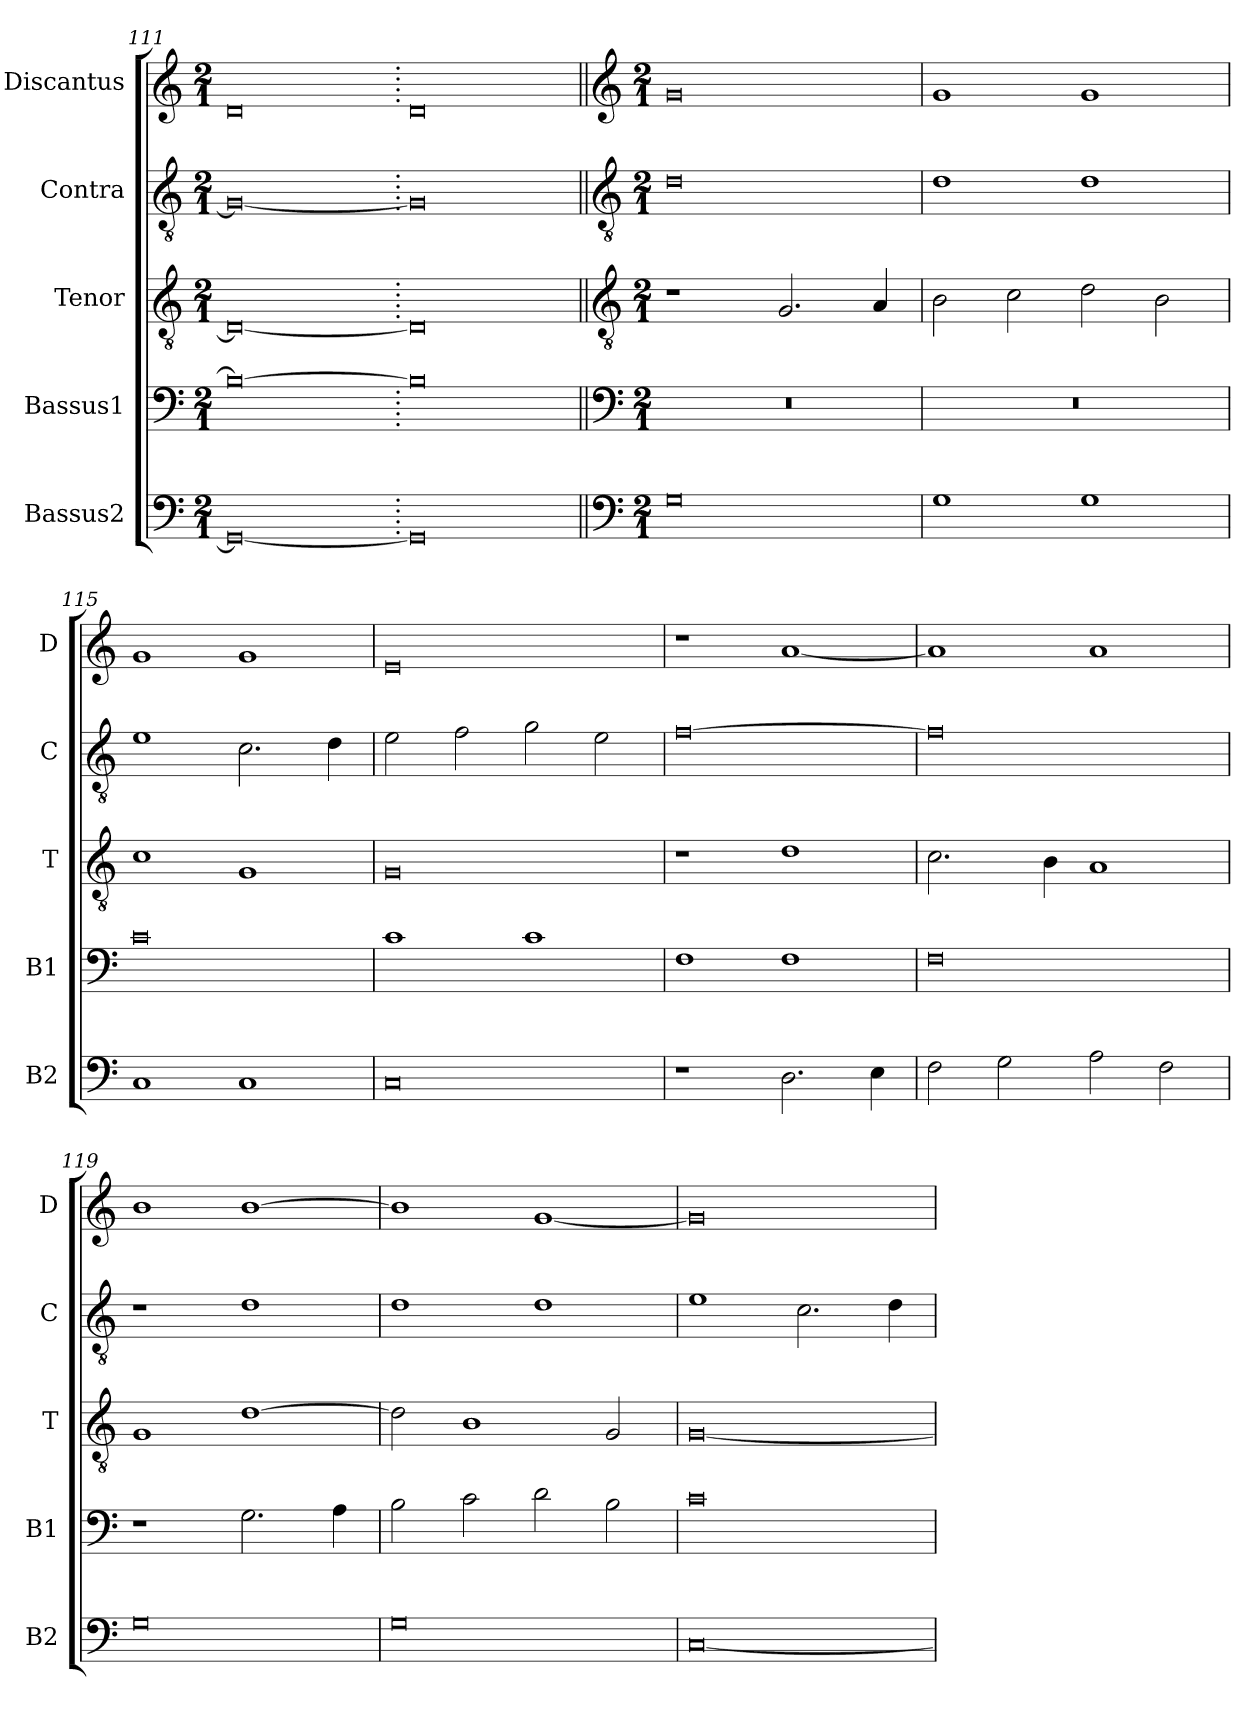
**kern	**kern	**kern	**kern	**kern
*part5	*part4	*part3	*part2	*part1
*staff5	*staff4	*staff3	*staff2	*staff1
*I"Bassus2	*I"Bassus1	*I"Tenor	*I"Contra	*I"Discantus
*I'B2	*I'B1	*I'T	*I'C	*I'D
*clefF4	*clefF4	*clefGv2	*clefGv2	*clefG2
*k[]	*k[]	*k[]	*k[]	*k[]
*M2/1	*M2/1	*M2/1	*M2/1	*M2/1
=111	=111	=111	=111	=111
0GG_	0B_	0D_	0G_	0d
=112.	=112.	=112.	=112.	=112.
0GG]	0B]	0D]	0G]	0d
!!LO:LB:g=z
=113||	=113||	=113||	=113||	=113||
*clefF4	*clefF4	*clefGv2	*clefGv2	*clefG2
*k[]	*k[]	*k[]	*k[]	*k[]
*M2/1	*M2/1	*M2/1	*M2/1	*M2/1
0G	0r	1r	0d	0g
.	.	2.G/	.	.
.	.	4A/	.	.
=114	=114	=114	=114	=114
1G	0r	2B\	1d	1g
.	.	2c\	.	.
1G	.	2d\	1d	1g
.	.	2B\	.	.
=115	=115	=115	=115	=115
1C	0c	1c	1e	1g
1C	.	1G	2.c\	1g
.	.	.	4d\	.
=116	=116	=116	=116	=116
0C	1c	0G	2e\	0e
.	.	.	2f\	.
.	1c	.	2g\	.
.	.	.	2e\	.
=117	=117	=117	=117	=117
1r	1F	1r	[0f	1r
2.D\	1F	1d	.	[1a
4E\	.	.	.	.
=118	=118	=118	=118	=118
2F\	0F	2.c\	0f]	1a]
2G\	.	.	.	.
.	.	4B\	.	.
2A\	.	1A	.	1a
2F\	.	.	.	.
=119	=119	=119	=119	=119
0G	1r	1G	1r	1b
.	2.G\	[1d	1d	[1b
.	4A\	.	.	.
=120	=120	=120	=120	=120
0G	2B\	2d\]	1d	1b]
.	2c\	1B	.	.
.	2d\	.	1d	[1g
.	2B\	2G/	.	.
=121	=121	=121	=121	=121
[0C	0c	[0G	1e	0g]
.	.	.	2.c\	.
.	.	.	4d\	.
=	=	=	=	=
*-	*-	*-	*-	*-
